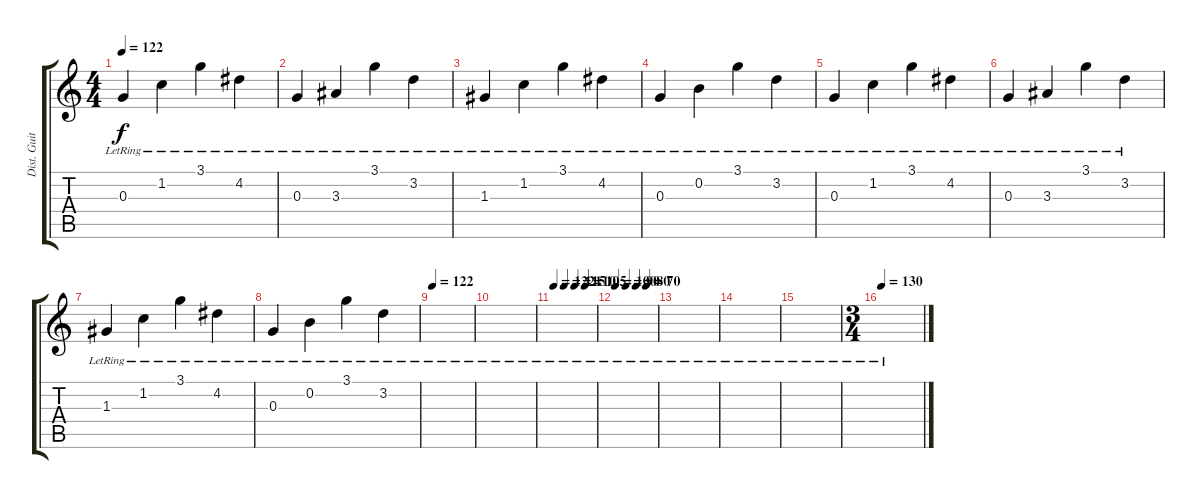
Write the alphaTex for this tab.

\track ("Dist. Guitar (R)" "Dist. Guit") {instrument distortionguitar}
\staff {score tabs}
\tuning (E4 B3 G3 D3 A2 E2) {hide}
\ts (4 4)
\tempo 122
\clef g2
\ks c
0.3{lr}.4{dy f} 1.2{lr}.4 3.1{lr}.4 4.2{lr}.4 |
0.3{lr}.4 3.3{lr}.4 3.1{lr}.4 3.2{lr}.4 |
1.3{lr}.4 1.2{lr}.4 3.1{lr}.4 4.2{lr}.4 |
0.3{lr}.4 0.2{lr}.4 3.1{lr}.4 3.2{lr}.4 |
0.3{lr}.4 1.2{lr}.4 3.1{lr}.4 4.2{lr}.4 |
0.3{lr}.4 3.3{lr}.4 3.1{lr}.4 3.2{lr}.4 |
1.3{lr}.4 1.2{lr}.4 3.1{lr}.4 4.2{lr}.4 |
0.3{lr}.4 0.2{lr}.4 3.1{lr}.4 3.2{lr}.4 |
\tempo 122
|
|
\tempo 122
\tempo (115 0.25)
\tempo (110 0.5)
\tempo (105 0.75)
|
\tempo 100
\tempo (90 0.25)
\tempo (80 0.5)
\tempo (70 0.75)
|
|
|
|
\ts (3 4)
\tempo 130
